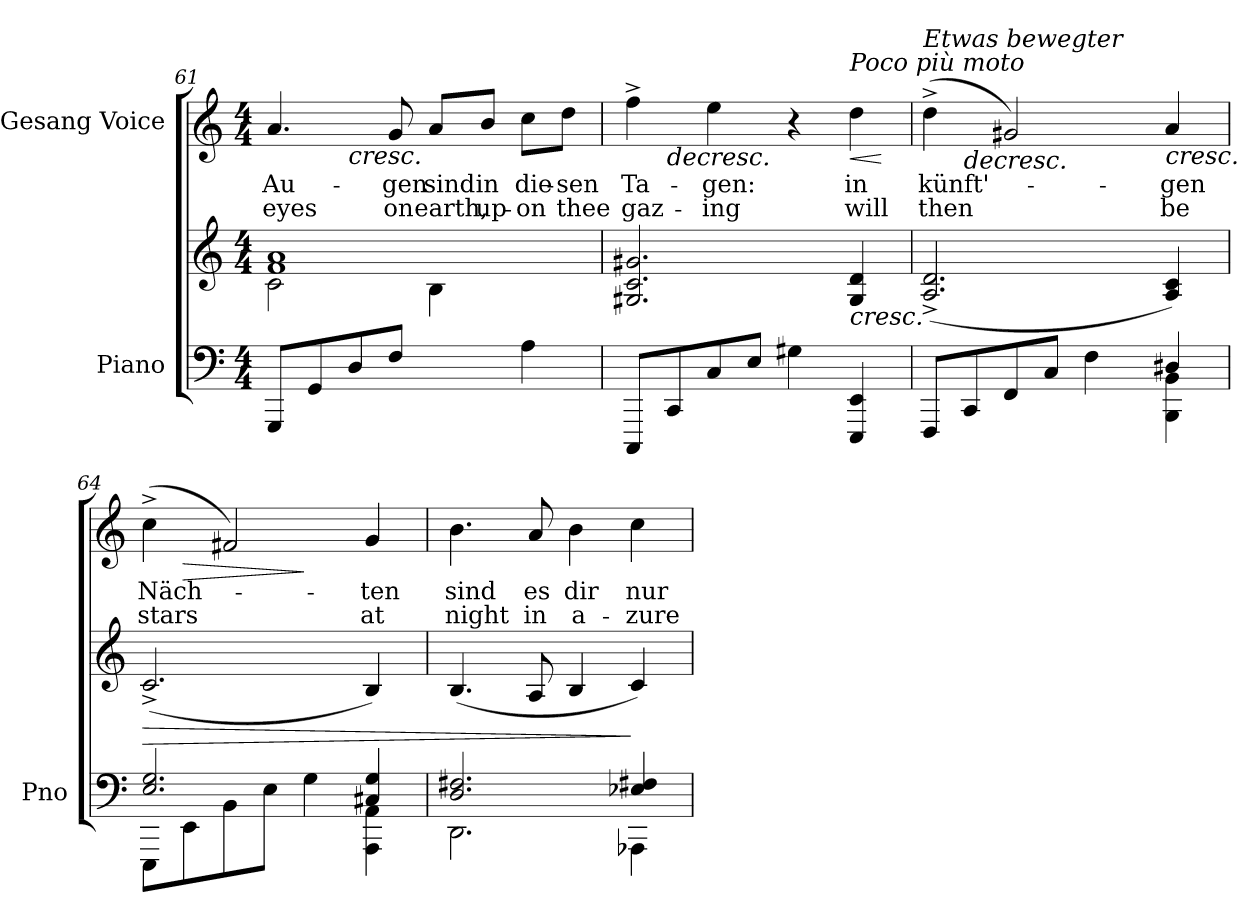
**kern	**kern	**dynam	**kern	**text	**text	**dynam
*part2	*part2	*part2	*part1	*part1	*part1	*part1
*staff3	*staff2	*staff2/3	*staff1	*staff1	*staff1	*staff1
*I"Piano	*	*	*I"Gesang Voice	*	*	*
*I'Pno	*	*	*	*	*	*
*clefF4	*clefG2	*	*clefG2	*	*	*
*k[]	*k[]	*	*k[]	*	*	*
*M4/4	*M4/4	*	*M4/4	*	*	*
=61	=61	=61	=61	=61	=61	=61
*^	*^	*	*^	*	*	*
2.ryy	8GGG/L	1f 1a	(<2c\	.	4.a/	4ryy	Au-	eyes	.
.	8GG/	.	.	.	.	.	.	.	.
!	!	!	!	!	!	!	!	!	!LO:HP:b
.	8D/	.	.	.	.	4ryy	.	.	<
.	8F/J	.	.	.	8g/	.	-gen	on	.
.	2ryy	.	(>4B\	.	8a/L	2ryy	sind	earth,	.
.	.	.	.	.	8b/J	.	in	up-	.
4A\))	.	.	4ryy	.	8cc\L	.	die-	-on	.
.	.	.	.	.	8dd\J	.	-sen	thee	.
*v	*v	*	*	*	*	*	*	*	*
=62	=62	=62	=62	=62	=62	=62	=62	=62
8CCC/L	2.G#X/ 2.c/ 2.g#X/	2ryy	.	4ff^\	8ryy	Ta-	gaz-	.
!	!	!	!	!	!	!	!	!LO:HP:b
8CC/	.	.	.	.	8ryy	.	.	>
8C/	.	.	.	4ee\	8ryy	-gen:	-ing	.
8E/J	.	.	.	.	8ryy	.	.	[
4G#X\	.	4ryy	.	4r	2ryy	.	.	.
!	!	!	!	!LO:TX:i:t=Poco più moto	!	!	!	!
!	!	!	!LO:HP:b	!	!	!	!	!LO:HP:b
4EEE/ 4EE/	4G#/ 4d/	4ryy	<	4dd\	.	in	will	<
*	*v	*v	*	*	*	*	*	*
*	*	*	*v	*v	*	*	*
.	.	.	.	.	.	[
=63	=63	=63	=63	=63	=63	=63
*^	*^	*	*^	*	*	*
!	!	!	!	!	!LO:TX:i:t=Etwas bewegter	!	!	!	!
8FFF/L	2.ryy	(>2.A/^> 2.d/^>	8ryy	.	(4dd^\	8ryy	künft'-	then	.
!	!	!	!	!	!	!	!	!	!LO:HP:b
8CC/	.	.	8ryy	.	.	8ryy	.	.	>
8FF/	.	.	8ryy	.	2g#X/)	4ryy	.	.	.
8C/J	.	.	8ryy	.	.	.	.	.	.
4F\	.	.	8ryy	.	.	4ryy	.	.	[
.	.	.	8ryy	.	.	.	.	.	.
!	!	!	!	!	!	!	!	!	!LO:HP:b
4BBB\ 4BB\	4D#X/	4A/ 4c/)	4ryy	.	4a/	4ryy	-gen	be	<
*v	*v	*	*	*	*v	*v	*	*	*
*	*v	*v	*	*	*	*	*
.	.	.	.	.	.	]
=64	=64	=64	=64	=64	=64	=64
*^	*	*	*	*	*	*
!	!	!	!LO:HP:b	!	!	!	!
*	*	*	*	*^	*	*	*
2.E/ 2.G/	8EEE\L	(>2.c^>/	>	(4cc^\	8ryy	Näch-	stars	.
!	!	!	!	!	!	!	!	!LO:HP:b
.	8EE\	.	.	.	8ryy	.	.	>
.	8BB\	.	.	2f#X/)	4ryy	.	.	.
.	8E\J	.	.	.	.	.	.	.
.	4G\	.	.	.	4ryy	.	.	]
4C#X/ 4G/	4AAA\ 4AA\	4B/)	[	4g/	4ryy	-ten	at	.
*	*	*	*	*v	*v	*	*	*
=65	=65	=65	=65	=65	=65	=65	=65
2.D/ 2.F#X/	2.DD\	(>4.B/	.	4.b\	sind	night	.
.	.	8A/	.	8a/	es	in	.
.	.	4B/	.	4b\	dir	a-	.
4E-X/ 4F#X/	4AAA-X\	4c/)	]	4cc\	nur	-zure	.
*v	*v	*	*	*	*	*	*
.	.	.	.	.	.	]
=	=	=	=	=	=	=
*-	*-	*-	*-	*-	*-	*-
